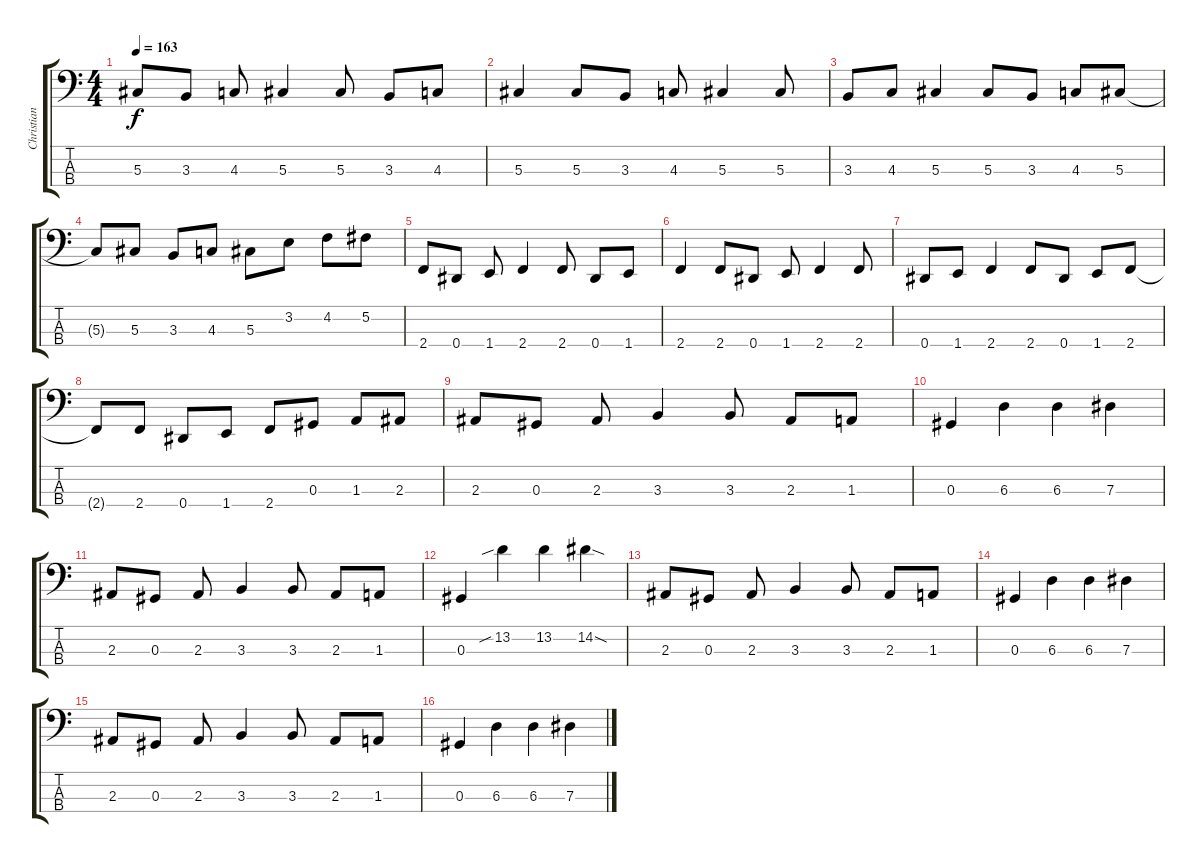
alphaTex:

\track ("Christian Grönlund" "Christian ") {instrument electricbasspick}
\staff {score tabs}
\tuning (Gb2 Db2 Ab1 Eb1) {hide}
\ts (4 4)
\tempo 163
\clef f4
\ks c
5.3.8{dy f} 3.3.8 4.3.8 5.3.4 5.3.8 3.3.8 4.3.8 |
5.3.4 5.3.8 3.3.8 4.3.8 5.3.4 5.3.8 |
3.3.8 4.3.8 5.3.4 5.3.8 3.3.8 4.3.8 5.3.8 |
5.3{t}.8 5.3.8 3.3.8 4.3.8 5.3.8 3.2.8 4.2.8 5.2.8 |
2.4.8 0.4.8 1.4.8 2.4.4 2.4.8 0.4.8 1.4.8 |
2.4.4 2.4.8 0.4.8 1.4.8 2.4.4 2.4.8 |
0.4.8 1.4.8 2.4.4 2.4.8 0.4.8 1.4.8 2.4.8 |
2.4{t}.8 2.4.8 0.4.8 1.4.8 2.4.8 0.3.8 1.3.8 2.3.8 |
2.3.8 0.3.8 2.3.8 3.3.4 3.3.8 2.3.8 1.3.8 |
0.3.4 6.3.4 6.3.4 7.3.4 |
2.3.8 0.3.8 2.3.8 3.3.4 3.3.8 2.3.8 1.3.8 |
0.3.4 13.2{sib}.4 13.2.4 14.2{sod}.4 |
2.3.8 0.3.8 2.3.8 3.3.4 3.3.8 2.3.8 1.3.8 |
0.3.4 6.3.4 6.3.4 7.3.4 |
2.3.8 0.3.8 2.3.8 3.3.4 3.3.8 2.3.8 1.3.8 |
0.3.4 6.3.4 6.3.4 7.3.4
